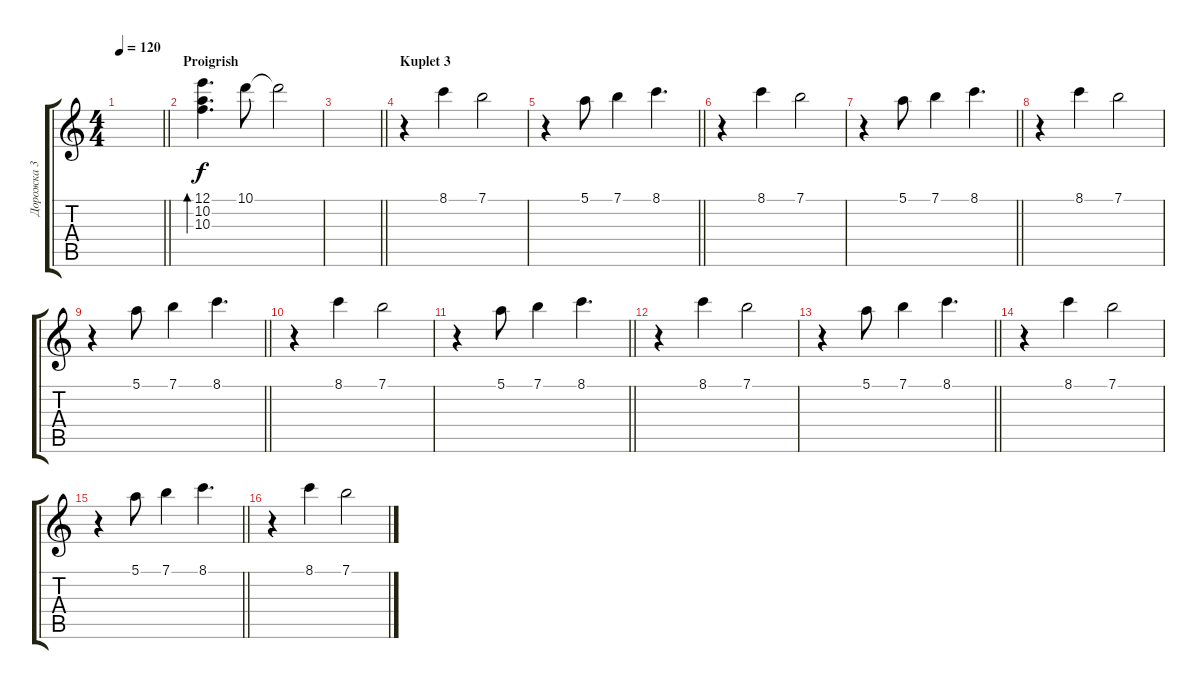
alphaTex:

\track ("Дорожка 3" "Дорожка 3") {instrument acousticguitarsteel}
\staff {score tabs}
\tuning (E4 B3 G3 D3 A2 E2) {hide}
\ts (4 4)
\tempo 120
\clef g2
\barLineRight lightlight
\ks c
|
\section ("" "Proigrish")
(12.1 10.2 10.3).4{d bd 60} 10.1.8 10.1{t}.2 |
\barLineRight lightlight
|
\section ("" "Kuplet 3")
r.4 8.1.4 7.1.2 |
\barLineRight lightlight
r.4 5.1.8 7.1.4 8.1.4{d} |
r.4 8.1.4 7.1.2 |
\barLineRight lightlight
r.4 5.1.8 7.1.4 8.1.4{d} |
r.4 8.1.4 7.1.2 |
\barLineRight lightlight
r.4 5.1.8 7.1.4 8.1.4{d} |
r.4 8.1.4 7.1.2 |
\barLineRight lightlight
r.4 5.1.8 7.1.4 8.1.4{d} |
r.4 8.1.4 7.1.2 |
\barLineRight lightlight
r.4 5.1.8 7.1.4 8.1.4{d} |
r.4 8.1.4 7.1.2 |
\barLineRight lightlight
r.4 5.1.8 7.1.4 8.1.4{d} |
r.4 8.1.4 7.1.2
